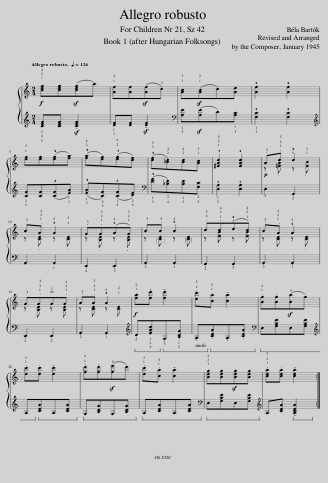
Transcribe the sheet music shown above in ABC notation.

X:1
%%score { ( 1 3 ) | 2 }
L:1/8
Q:1/4=126
M:2/4
I:linebreak $
K:C
V:1 treble
V:3 treble
V:2 treble
V:1
!f! !421![ceg][ceg]([ceg]a) | !41![Af][Af]([Af]!2!d) | !31![Ac](!21![Ac]d)[Ae] | !^![Af]2 !^![Af]2 |$ !31![eg][eg](!^![eg][fa]) | %5
 (!^!!42![fa][eg])(!^!!42![eg][df]) | (!^!!53![df]!42![_Bd])!42![Bd]!31![Ac] | !^!!521![^FAd]2 !^![FAd]2 |!p! .!2!A.!521!d !^!!5!d2 |$ .!5!c.!421!A !^!!5!A2 | %10
 .!3!G.!321!G(!^!!4!A!321!G) | .!5!c.!5!c !^!!5!c2 | .!54!d.!421!d(!^!!5!e!421!d) | .!5!c.!421!A !^!!5!A2 |$ .!4!G.!421!G!>!!3!G.!421!G | %15
 .!5!A.!521!A !^!!5!A2 |!f! .!21![fa].[fd'] !tenuto![fd']2 | .!51![ec'].!51![ca] !tenuto![ca]2 | .!41![Bg].[Bg](!5![Ba]g) |$ .!51![ec'].[ec'] !tenuto![ec']2 | %20
 .!41![fd'].[fd'](!5![fe']d') | .!51![ec'].!51![ca] !tenuto![ca]2 | .!421![Beg].[Beg].[Beg].[Beg] | .!521![cea].[cea] !tenuto![cea]2 :| %24
V:2
 !245![CEG][CEG] !tenuto![CEG]2 | !13![DF][DF] !tenuto![DF]2 |[K:bass] !15![A,E]([A,E]D)!35![A,C] | !^!!13![F,C]2 !^![F,C]2 |$[K:treble] !25![CG][CG](!^![CG]!13![FA]) | %5
 (!^!!13![FA]!25![CG])(!^!!15![CG]!24![DF]) |[K:bass] (!^!!13![DF]!24![_B,D])!13![B,D]!25![F,C] | !^!!15![D,A,]2 !^![D,A,]2 | .!1!D,2 .!5!G,,2 |$ .A,,2 .!1!A,,2 | %10
 .!4!E,,2 .!5!E,,2 | .!2!A,,2 .!1!A,,2 | .!2!G,,2 .!3!G,,2 | .!2!A,,2 .!1!A,,2 |$ .!4!E,,2 .!5!E,,2 | %15
 .!2!A,,2 .!1!A,,2 |[K:treble]!ped! .!5!D.!124![FAd]!ped-up!!ped!.!5!G,.!12![B,DG] | .A,!ped-up!!ped!.[CEA].A,.[CEA]!ped-up! |[K:bass]!ped! E,[G,B,E]E,[G,B,E] |$[K:treble] A,!ped-up!!ped![CEA]A,[CEA]!ped-up! | %20
!ped! G,[B,DG]G,[B,DG]!ped-up! |!ped! A,[CEA]A,[CEA]!ped-up! |[K:bass]!ped! E,[G,B,E]E,[G,B,E]!ped-up! |[K:treble] A,[CEA]!ped! !tenuto![A,CEA]2!ped-up! :| %24
V:3
 x4 | x4 | x4 | x4 |$ x4 | %5
 x4 | x4 | x4 | z .[=FA] z .!31![FB] |$ z .[CE] z .!21![CE] | %10
 z .[B,E] z .[B,E] | z .[CE] z .[CE] | z .[FB] z .!![FB] | z .[CE] z .[CE] |$ z [B,E] z [B,E] | %15
 z [CE] z !21![CE] | x4 | x4 | x4 |$ x4 | %20
 x4 | x4 | x4 | x4 :| %24
